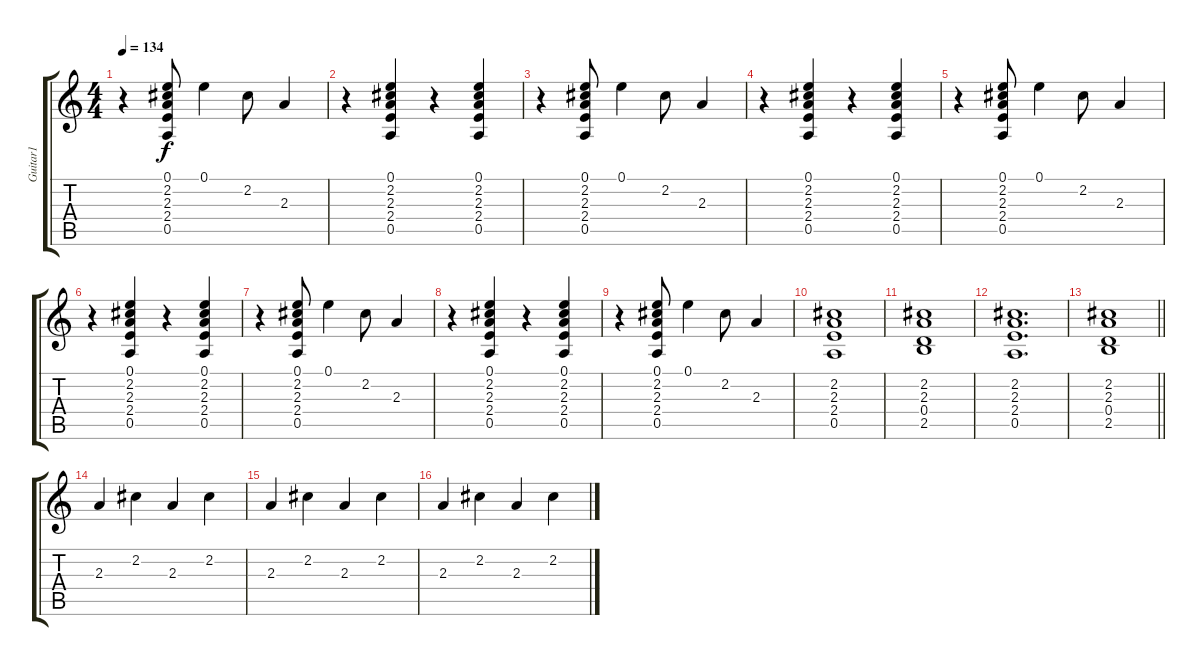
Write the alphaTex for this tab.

\track ("Guitar1" "Guitar1") {instrument acousticguitarsteel}
\staff {score tabs}
\tuning (E4 B3 G3 D3 A2 E2) {hide}
\ts (4 4)
\tempo 134
\clef g2
\ks c
r.4{dy f} (0.1 2.2 2.3 2.4 0.5).8 0.1.4 2.2.8 2.3.4 |
r.4 (0.1 2.2 2.3 2.4 0.5).4 r.4 (0.1 2.2 2.3 2.4 0.5).4 |
r.4 (0.1 2.2 2.3 2.4 0.5).8 0.1.4 2.2.8 2.3.4 |
r.4 (0.1 2.2 2.3 2.4 0.5).4 r.4 (0.1 2.2 2.3 2.4 0.5).4 |
r.4 (0.1 2.2 2.3 2.4 0.5).8 0.1.4 2.2.8 2.3.4 |
r.4 (0.1 2.2 2.3 2.4 0.5).4 r.4 (0.1 2.2 2.3 2.4 0.5).4 |
r.4 (0.1 2.2 2.3 2.4 0.5).8 0.1.4 2.2.8 2.3.4 |
r.4 (0.1 2.2 2.3 2.4 0.5).4 r.4 (0.1 2.2 2.3 2.4 0.5).4 |
r.4 (0.1 2.2 2.3 2.4 0.5).8 0.1.4 2.2.8 2.3.4 |
(2.2 2.3 2.4 0.5).1 |
(2.2 2.3 0.4 2.5).1 |
(2.2 2.3 2.4 0.5).1{d} |
\barLineRight lightlight
(2.2 2.3 0.4 2.5).1 |
2.3.4 2.2.4 2.3.4 2.2.4 |
2.3.4 2.2.4 2.3.4 2.2.4 |
2.3.4 2.2.4 2.3.4 2.2.4
